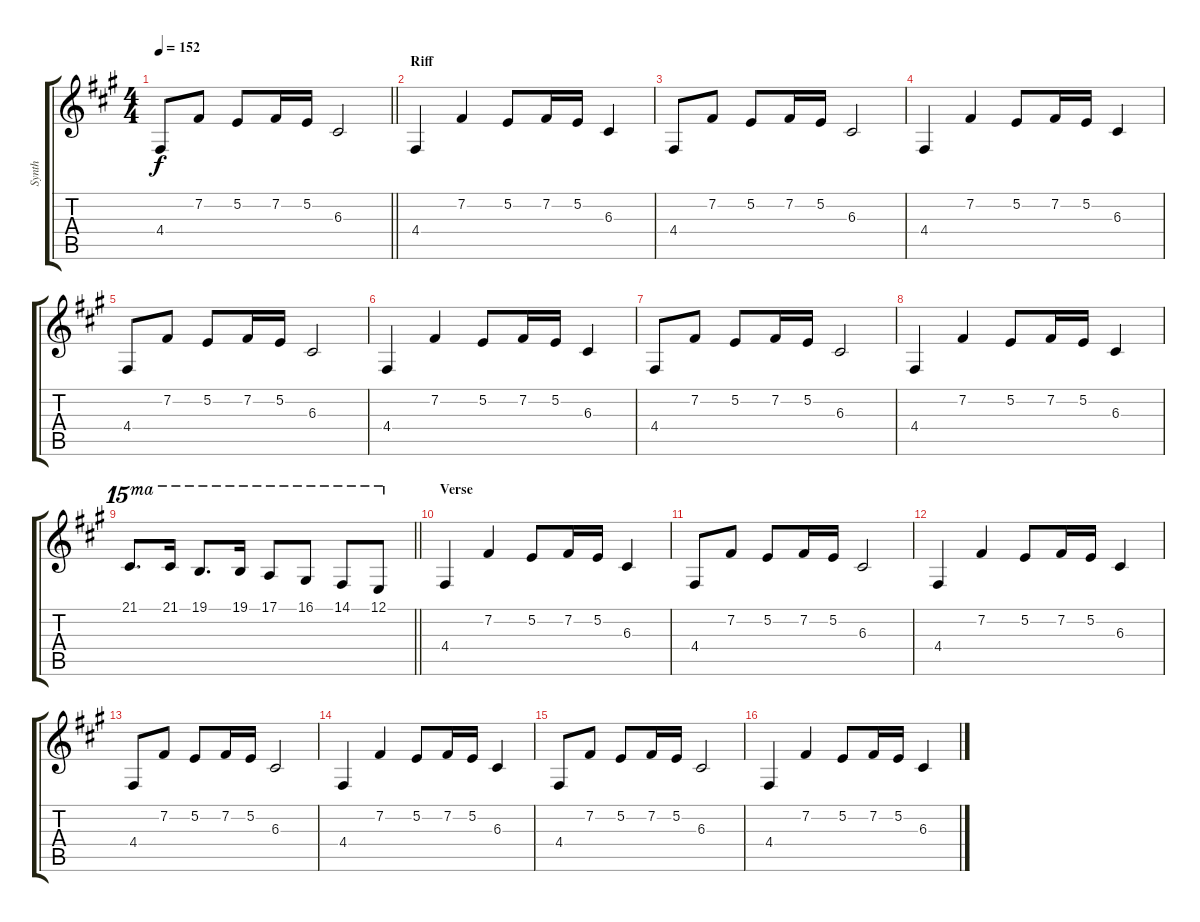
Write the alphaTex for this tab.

\track ("Synth" "Synth") {instrument lead2sawtooth}
\staff {score tabs}
\tuning (E4 B3 G3 D3 A2 E2) {hide}
\ts (4 4)
\tempo 152
\clef g2
\barLineRight lightlight
\ks f#minor
4.4.8{dy f} 7.2.8 5.2.8 7.2.16 5.2.16 6.3.2 |
\section ("" "Riff")
4.4.4 7.2.4 5.2.8 7.2.16 5.2.16 6.3.4 |
4.4.8 7.2.8 5.2.8 7.2.16 5.2.16 6.3.2 |
4.4.4 7.2.4 5.2.8 7.2.16 5.2.16 6.3.4 |
4.4.8 7.2.8 5.2.8 7.2.16 5.2.16 6.3.2 |
4.4.4 7.2.4 5.2.8 7.2.16 5.2.16 6.3.4 |
4.4.8 7.2.8 5.2.8 7.2.16 5.2.16 6.3.2 |
4.4.4 7.2.4 5.2.8 7.2.16 5.2.16 6.3.4 |
\barLineRight lightlight
21.1.8{d ot 15ma} 21.1.16{ot 15ma} 19.1.8{d ot 15ma} 19.1.16{ot 15ma} 17.1.8{ot 15ma} 16.1.8{ot 15ma} 14.1.8{ot 15ma} 12.1.8{ot 15ma} |
\section ("" "Verse")
4.4.4 7.2.4 5.2.8 7.2.16 5.2.16 6.3.4 |
4.4.8 7.2.8 5.2.8 7.2.16 5.2.16 6.3.2 |
4.4.4 7.2.4 5.2.8 7.2.16 5.2.16 6.3.4 |
4.4.8 7.2.8 5.2.8 7.2.16 5.2.16 6.3.2 |
4.4.4 7.2.4 5.2.8 7.2.16 5.2.16 6.3.4 |
4.4.8 7.2.8 5.2.8 7.2.16 5.2.16 6.3.2 |
4.4.4 7.2.4 5.2.8 7.2.16 5.2.16 6.3.4
